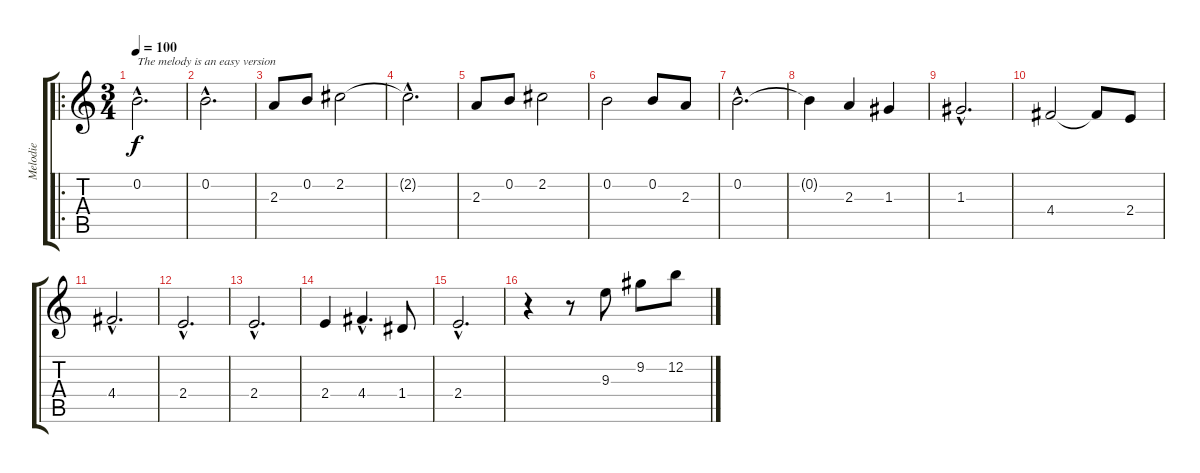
\track ("Melodie" "Melodie") {instrument electricguitarjazz}
\staff {score tabs}
\tuning (E4 B3 G3 D3 A2 E2) {hide}
\ro
\ts (3 4)
\tempo 100
\clef g2
\ks c
0.2{hac}.2{d txt "The melody is an easy version" dy f instrument electricguitarjazz} |
0.2{hac}.2{d} |
2.3.8 0.2.8 2.2.2 |
2.2{hac t}.2{d} |
2.3.8 0.2.8 2.2.2 |
0.2.2 0.2.8 2.3.8 |
0.2{hac}.2{d} |
0.2{t}.4 2.3.4 1.3.4 |
1.3{hac}.2{d} |
4.4.2 4.4{t}.8 2.4.8 |
4.4{hac}.2{d} |
2.4{hac}.2{d} |
2.4{hac}.2{d} |
2.4.4 4.4{hac}.4{d} 1.4.8 |
2.4{hac}.2{d} |
r.4 r.8 9.3.8 9.2.8 12.2.8
